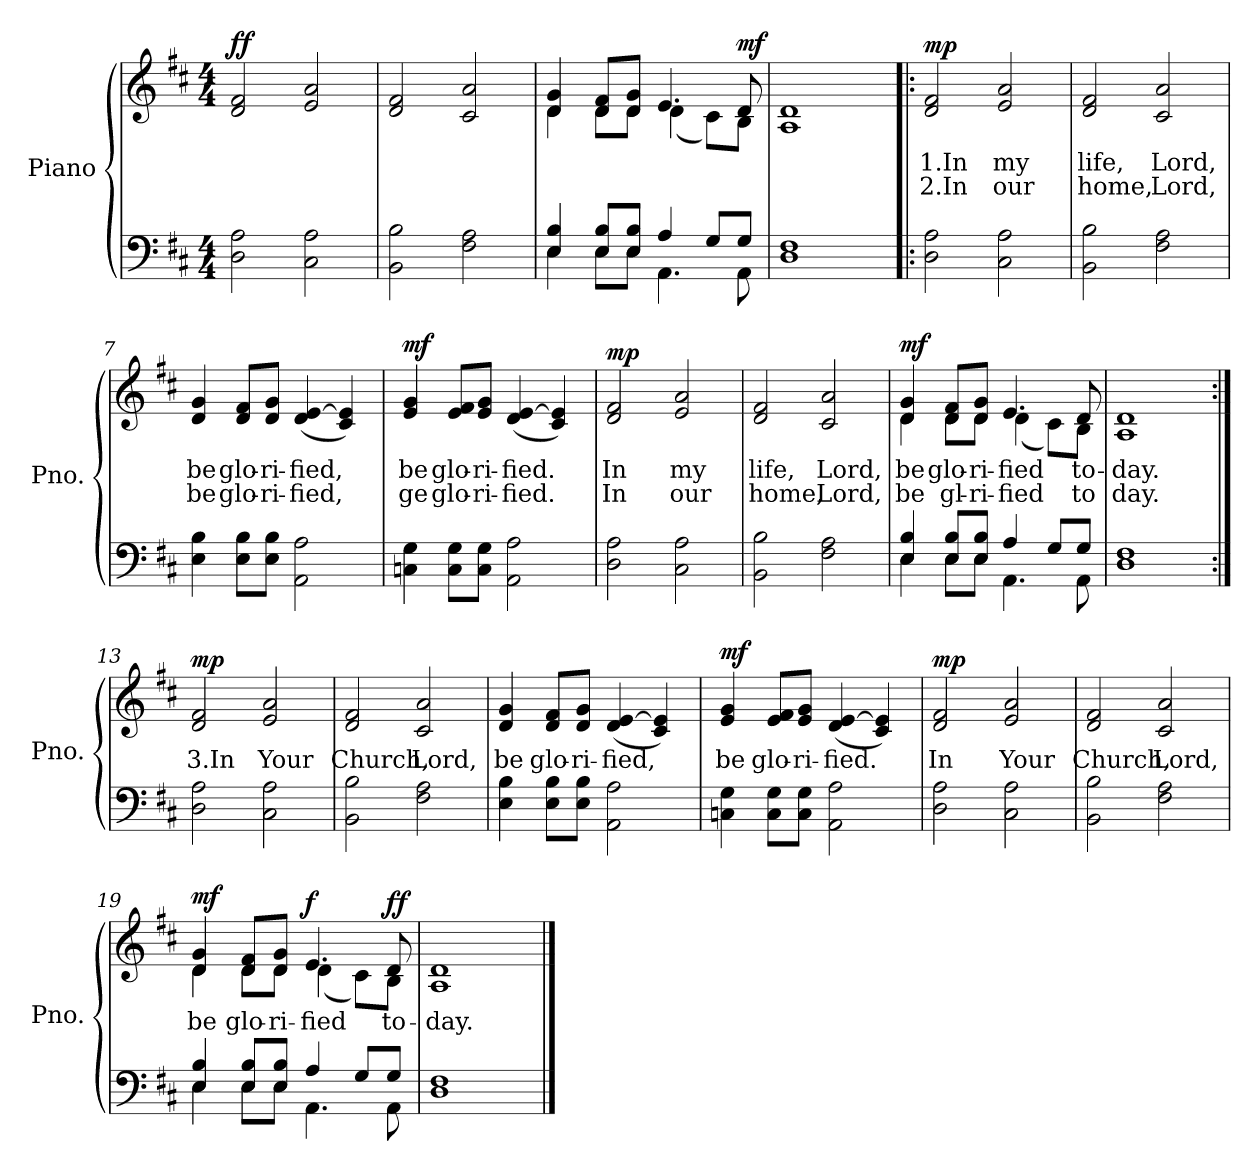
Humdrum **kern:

**kern	**kern	**text	**text	**dynam
*part1	*part1	*part1	*part1	*part1
*staff2	*staff1	*staff1	*staff1	*staff1/2
*I"Piano	*	*	*	*
*I'Pno.	*	*	*	*
*clefF4	*clefG2	*	*	*
*k[f#c#]	*k[f#c#]	*	*	*
*M4/4	*M4/4	*	*	*
*MM110	*MM110	*	*	*
=1	=1	=1	=1	=1
!	!	!	!	!LO:DY:b
2D\ 2A\	2d/ 2f#/	.	.	ff
2C#\ 2A\	2e/ 2a/	.	.	.
=2	=2	=2	=2	=2
2BB\ 2B\	2d/ 2f#/	.	.	.
2F#\ 2A\	2c#/ 2a/	.	.	.
=3	=3	=3	=3	=3
*^	*^	*	*	*
4E/ 4B/	4E\	4d/ 4g/	4d\	.	.	.
8E/ 8B/L	8E\L	8d/ 8f#/L	8d\L	.	.	.
8E/ 8B/J	8E\J	8d/ 8g/J	8d\J	.	.	.
4A/	4.AA\	4.e/	(4d\	.	.	.
8G/L	.	.	8c#\L)	.	.	.
!	!	!	!	!	!	!LO:DY:a
8G/J	8AA\	8d/	8B\J	.	.	mf
*v	*v	*	*	*	*	*
*	*v	*v	*	*	*
=4	=4	=4	=4	=4
1D 1F#	1A 1d	.	.	.
=5!|:	=5!|:	=5!|:	=5!|:	=5!|:
!	!	!LO:LY:b	!LO:LY:b	!LO:DY:a
2D\ 2A\	2d/ 2f#/	1.In	2.In	mp
!	!	!LO:LY:b	!LO:LY:b	!
2C#\ 2A\	2e/ 2a/	my	our	.
=6	=6	=6	=6	=6
!	!	!LO:LY:b	!LO:LY:b	!
2BB\ 2B\	2d/ 2f#/	life,	home,	.
!	!	!LO:LY:b	!LO:LY:b	!
2F#\ 2A\	2c#/ 2a/	Lord,	Lord,	.
=7	=7	=7	=7	=7
!	!	!LO:LY:b	!LO:LY:b	!
4E\ 4B\	4d/ 4g/	be	be	.
!	!	!LO:LY:b	!LO:LY:b	!
8E\ 8B\L	8d/ 8f#/L	glo-	glo-	.
!	!	!LO:LY:b	!LO:LY:b	!
8E\ 8B\J	8d/ 8g/J	-ri-	-ri-	.
!	!	!LO:LY:b	!LO:LY:b	!
2AA\ 2A\	(4d/ [4e/	-fied,	-fied,	.
.	4c#/ 4e/])	.	.	.
!!LO:LB:g=z
=8	=8	=8	=8	=8
!	!	!LO:LY:b	!LO:LY:b	!LO:DY:a
4Cn\ 4G\	4e/ 4g/	be	ge	mf
!	!	!LO:LY:b	!LO:LY:b	!
8C\ 8G\L	8e/ 8f#/L	glo-	glo-	.
!	!	!LO:LY:b	!LO:LY:b	!
8C\ 8G\J	8e/ 8g/J	-ri-	-ri-	.
!	!	!LO:LY:b	!LO:LY:b	!
2AA\ 2A\	(4d/ [4e/	-fied.	-fied.	.
.	4c#/ 4e/])	.	.	.
=9	=9	=9	=9	=9
!	!	!LO:LY:b	!LO:LY:b	!LO:DY:a
2D\ 2A\	2d/ 2f#/	In	In	mp
!	!	!LO:LY:b	!LO:LY:b	!
2C#\ 2A\	2e/ 2a/	my	our	.
=10	=10	=10	=10	=10
!	!	!LO:LY:b	!LO:LY:b	!
2BB\ 2B\	2d/ 2f#/	life,	home,	.
!	!	!LO:LY:b	!LO:LY:b	!
2F#\ 2A\	2c#/ 2a/	Lord,	Lord,	.
=11	=11	=11	=11	=11
*^	*	*	*	*
!	!	!	!LO:LY:b	!LO:LY:b	!LO:DY:a
*	*	*^	*	*	*
4E/ 4B/	4E\	4d/ 4g/	4d\	be	be	mf
!	!	!	!	!LO:LY:b	!LO:LY:b	!
8E/ 8B/L	8E\L	8d/ 8f#/L	8d\L	glo-	gl-	.
!	!	!	!	!LO:LY:b	!LO:LY:b	!
8E/ 8B/J	8E\J	8d/ 8g/J	8d\J	-ri-	-ri-	.
!	!	!	!	!LO:LY:b	!LO:LY:b	!
4A/	4.AA\	4.e/	(4d\	-fied	-fied	.
8G/L	.	.	8c#\L)	.	.	.
!	!	!	!	!LO:LY:b	!LO:LY:b	!
8G/J	8AA\	8d/	8B\J	to-	to	.
=12	=12	=12	=12	=12	=12	=12
!	!	!	!	!LO:LY:b	!LO:LY:b	!
*v	*v	*	*	*	*	*
*	*v	*v	*	*	*
1D 1F#	1A 1d	-day.	day.	.
=13:|!	=13:|!	=13:|!	=13:|!	=13:|!
!	!	!LO:LY:b	!	!LO:DY:a
2D\ 2A\	2d/ 2f#/	3.In	.	mp
!	!	!LO:LY:b	!	!
2C#\ 2A\	2e/ 2a/	Your	.	.
!!LO:LB:g=z
=14	=14	=14	=14	=14
!	!	!LO:LY:b	!	!
2BB\ 2B\	2d/ 2f#/	Church,	.	.
!	!	!LO:LY:b	!	!
2F#\ 2A\	2c#/ 2a/	Lord,	.	.
=15	=15	=15	=15	=15
!	!	!LO:LY:b	!	!
4E\ 4B\	4d/ 4g/	be	.	.
!	!	!LO:LY:b	!	!
8E\ 8B\L	8d/ 8f#/L	glo-	.	.
!	!	!LO:LY:b	!	!
8E\ 8B\J	8d/ 8g/J	-ri-	.	.
!	!	!LO:LY:b	!	!
2AA\ 2A\	(4d/ [4e/	-fied,	.	.
.	4c#/ 4e/])	.	.	.
=16	=16	=16	=16	=16
!	!	!LO:LY:b	!	!LO:DY:a
4Cn\ 4G\	4e/ 4g/	be	.	mf
!	!	!LO:LY:b	!	!
8C\ 8G\L	8e/ 8f#/L	glo-	.	.
!	!	!LO:LY:b	!	!
8C\ 8G\J	8e/ 8g/J	-ri-	.	.
!	!	!LO:LY:b	!	!
2AA\ 2A\	(4d/ [4e/	-fied.	.	.
.	4c#/ 4e/])	.	.	.
=17	=17	=17	=17	=17
!	!	!LO:LY:b	!	!LO:DY:a
2D\ 2A\	2d/ 2f#/	In	.	mp
!	!	!LO:LY:b	!	!
2C#\ 2A\	2e/ 2a/	Your	.	.
=18	=18	=18	=18	=18
*	*MM100	*	*	*
!	!	!LO:LY:b	!	!
2BB\ 2B\	2d/ 2f#/	Church,	.	.
!	!	!LO:LY:b	!	!
2F#\ 2A\	2c#/ 2a/	Lord,	.	.
!!LO:LB:g=z
=19	=19	=19	=19	=19
*	*MM80	*	*	*
*^	*	*	*	*
!	!	!	!LO:LY:b	!	!LO:DY:b
*	*	*^	*	*	*
4E/ 4B/	4E\	4d/ 4g/	4d\	be	.	mf
!	!	!	!	!LO:LY:b	!	!
8E/ 8B/L	8E\L	8d/ 8f#/L	8d\L	glo-	.	.
!	!	!	!	!LO:LY:b	!	!
8E/ 8B/J	8E\J	8d/ 8g/J	8d\J	-ri-	.	.
*	*	*MM60	*	*	*	*
!	!	!	!	!LO:LY:b	!	!LO:DY:b
4A/	4.AA\	4.e/	(4d\	-fied	.	f
8G/L	.	.	8c#\L)	.	.	.
*	*	*MM50	*	*	*	*
!	!	!	!	!LO:LY:b	!	!LO:DY:b
8G/J	8AA\	8d/	8B\J	to-	.	ff
=20	=20	=20	=20	=20	=20	=20
!	!	!	!	!LO:LY:b	!	!
*v	*v	*	*	*	*	*
*	*v	*v	*	*	*
1D 1F#	1A 1d	-day.	.	.
==	==	==	==	==
*-	*-	*-	*-	*-
